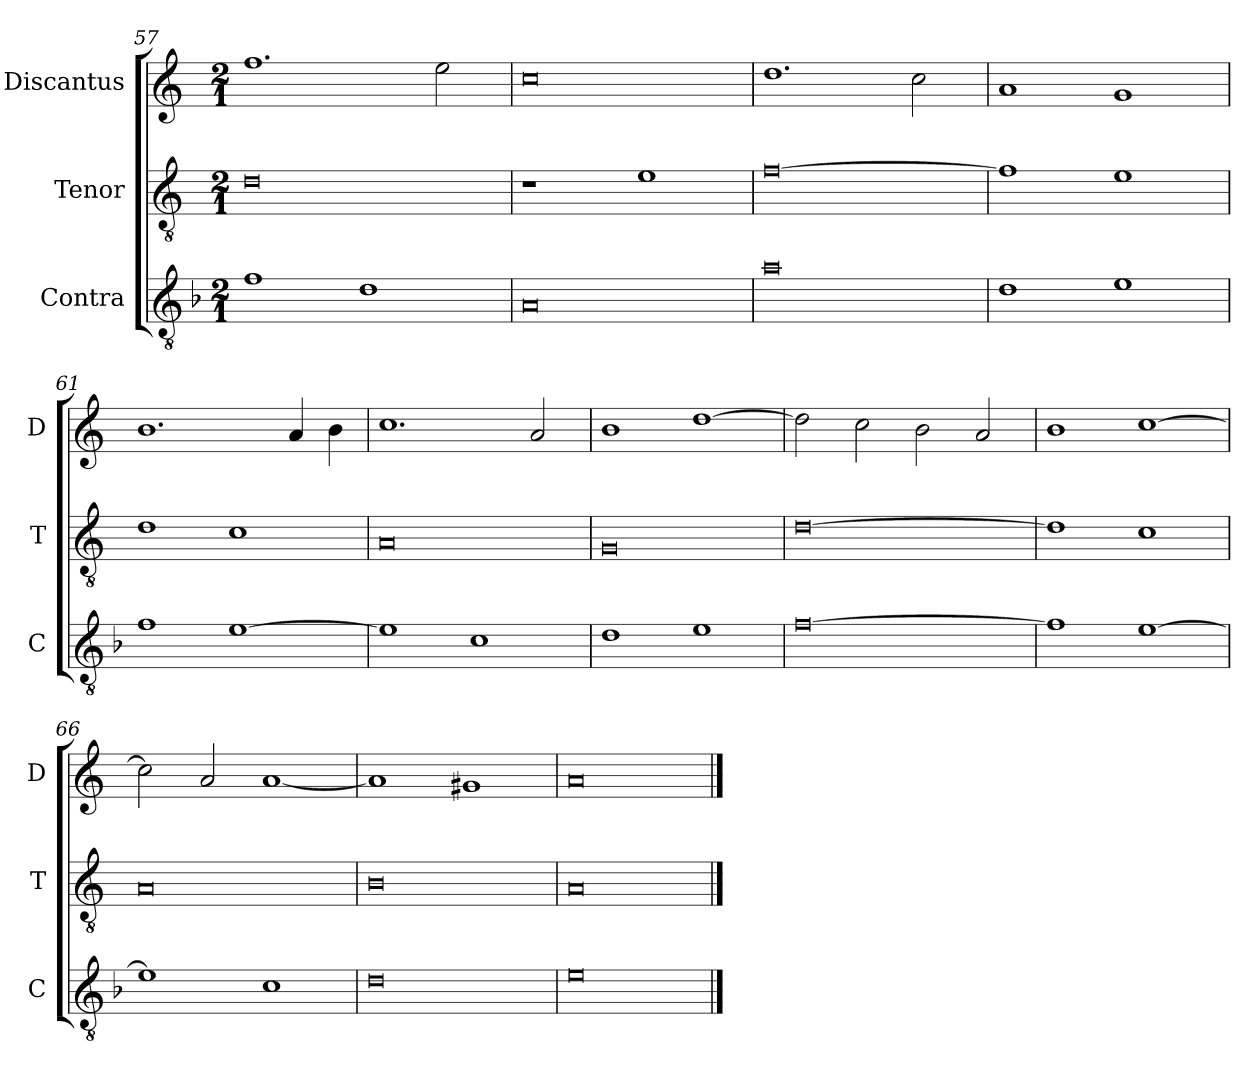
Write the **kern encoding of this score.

**kern	**kern	**kern
*part3	*part2	*part1
*staff3	*staff2	*staff1
*I"Contra	*I"Tenor	*I"Discantus
*I'C	*I'T	*I'D
*clefGv2	*clefGv2	*clefG2
*k[b-]	*k[]	*k[]
*M2/1	*M2/1	*M2/1
=57	=57	=57
1f	0d	1.ff
1d	.	.
.	.	2ee\
=58	=58	=58
0A	1r	0cc
.	1e	.
=59	=59	=59
0a	[0f	1.dd
.	.	2cc\
=60	=60	=60
1d	1f]	1a
1e	1e	1g
=61	=61	=61
1f	1d	1.b
[1e	1c	.
.	.	4a/
.	.	4b\
=62	=62	=62
1e]	0A	1.cc
1c	.	.
.	.	2a/
=63	=63	=63
1d	0G	1b
1e	.	[1dd
=64	=64	=64
[0f	[0d	2dd\]
.	.	2cc\
.	.	2b\
.	.	2a/
=65	=65	=65
1f]	1d]	1b
[1e	1c	[1cc
=66	=66	=66
1e]	0A	2cc\]
.	.	2a/
1c	.	[1a
=67	=67	=67
0d	0B	1a]
.	.	1g#X
=68	=68	=68
0e	0A	0a
==	==	==
*-	*-	*-
